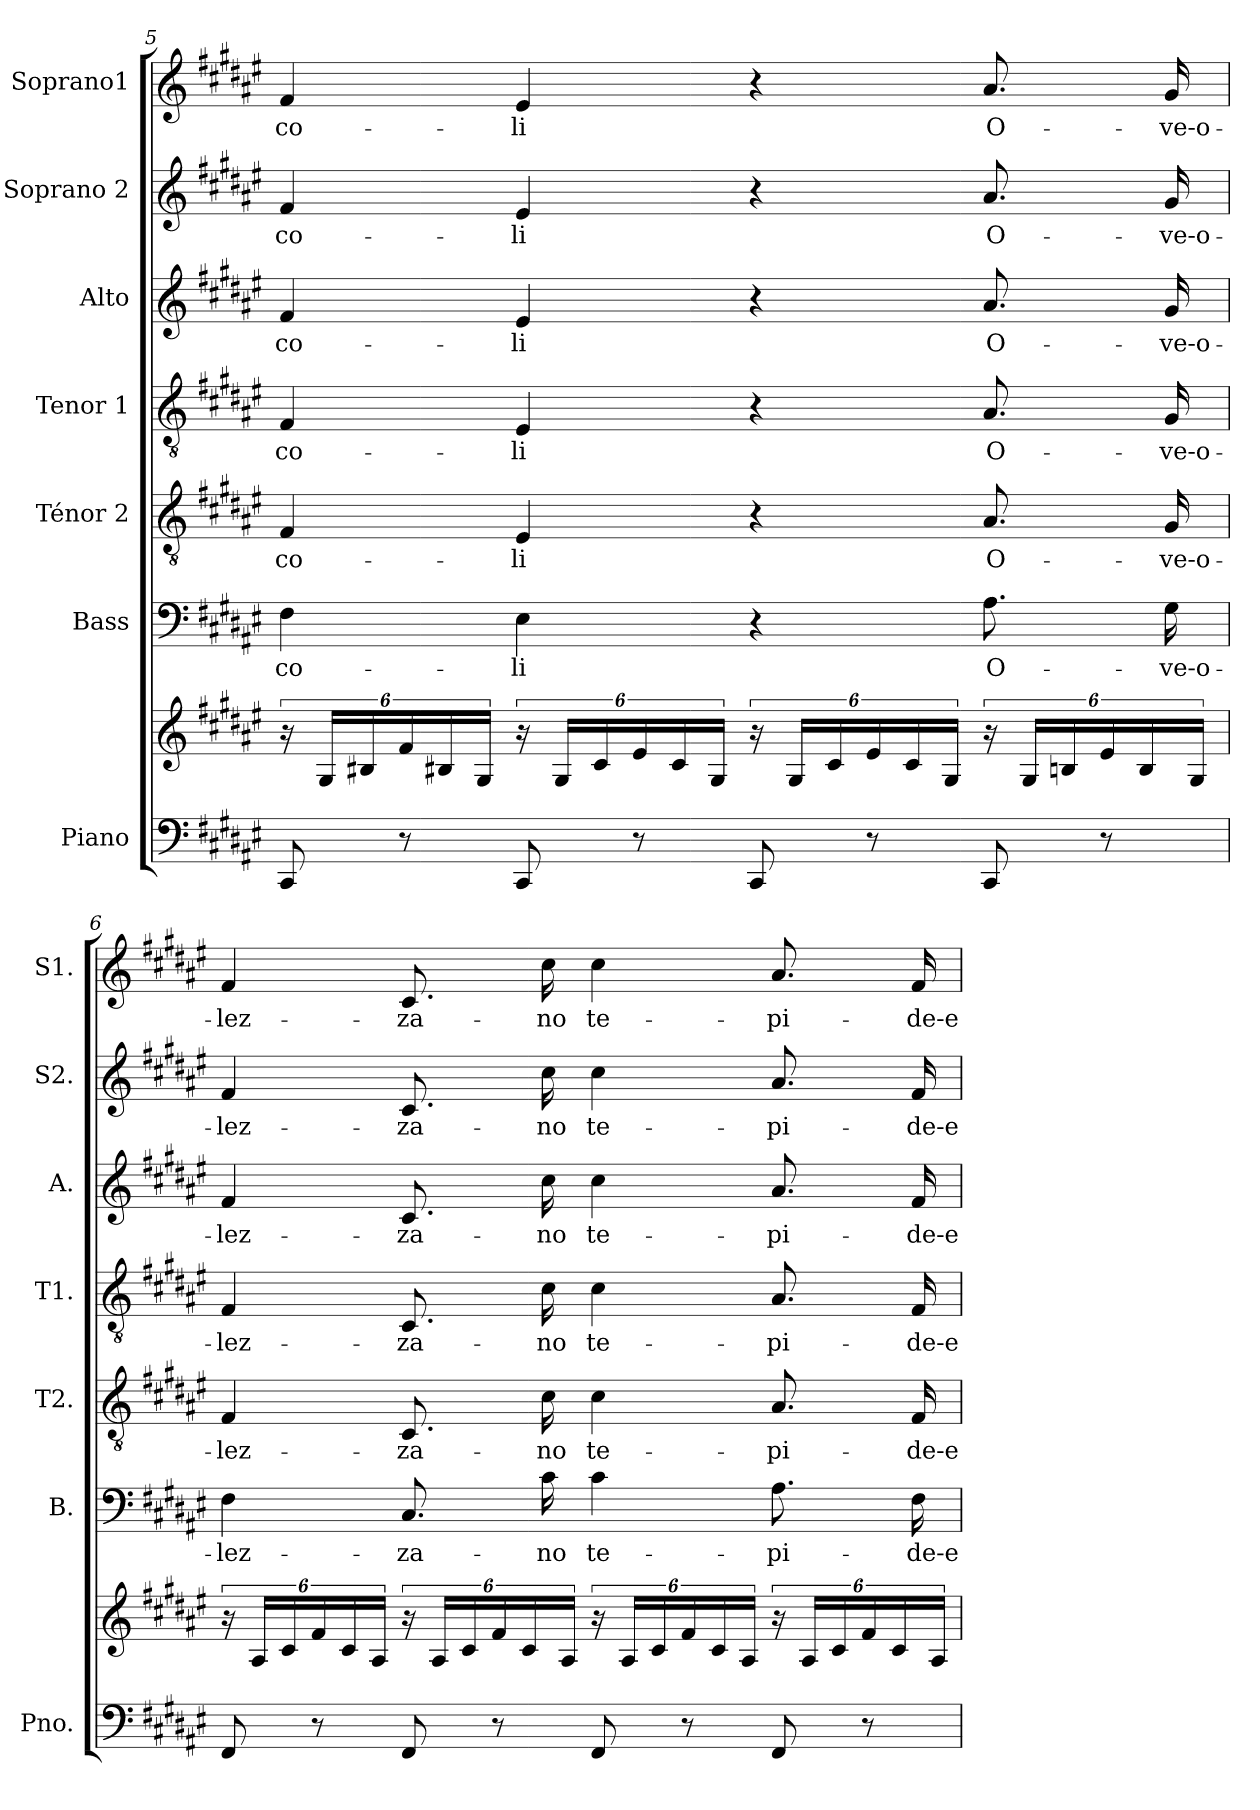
**kern	**kern	**kern	**text	**kern	**text	**kern	**text	**kern	**text	**kern	**text	**kern	**text
*part7	*part7	*part6	*part6	*part5	*part5	*part4	*part4	*part3	*part3	*part2	*part2	*part1	*part1
*staff8	*staff7	*staff6	*staff6	*staff5	*staff5	*staff4	*staff4	*staff3	*staff3	*staff2	*staff2	*staff1	*staff1
*I"Piano	*	*I"Bass	*	*I"Ténor 2	*	*I"Tenor 1	*	*I"Alto	*	*I"Soprano 2	*	*I"Soprano1	*
*I'Pno.	*	*I'B.	*	*I'T2.	*	*I'T1.	*	*I'A.	*	*I'S2.	*	*I'S1.	*
*clefF4	*clefG2	*clefF4	*	*clefGv2	*	*clefGv2	*	*clefG2	*	*clefG2	*	*clefG2	*
*k[f#c#g#d#a#e#]	*k[f#c#g#d#a#e#]	*k[f#c#g#d#a#e#]	*	*k[f#c#g#d#a#e#]	*	*k[f#c#g#d#a#e#]	*	*k[f#c#g#d#a#e#]	*	*k[f#c#g#d#a#e#]	*	*k[f#c#g#d#a#e#]	*
=5	=5	=5	=5	=5	=5	=5	=5	=5	=5	=5	=5	=5	=5
8CC#/	24r	4F#\	co-	4F#/	co-	4F#/	co-	4f#/	co-	4f#/	co-	4f#/	co-
.	24G#/LL	.	.	.	.	.	.	.	.	.	.	.	.
.	24B#X/	.	.	.	.	.	.	.	.	.	.	.	.
8r	24f#/	.	.	.	.	.	.	.	.	.	.	.	.
.	24B#X/	.	.	.	.	.	.	.	.	.	.	.	.
.	24G#/JJ	.	.	.	.	.	.	.	.	.	.	.	.
8CC#/	24r	4E#\	-li	4E#/	-li	4E#/	-li	4e#/	-li	4e#/	-li	4e#/	-li
.	24G#/LL	.	.	.	.	.	.	.	.	.	.	.	.
.	24c#/	.	.	.	.	.	.	.	.	.	.	.	.
8r	24e#/	.	.	.	.	.	.	.	.	.	.	.	.
.	24c#/	.	.	.	.	.	.	.	.	.	.	.	.
.	24G#/JJ	.	.	.	.	.	.	.	.	.	.	.	.
8CC#/	24r	4r	.	4r	.	4r	.	4r	.	4r	.	4r	.
.	24G#/LL	.	.	.	.	.	.	.	.	.	.	.	.
.	24c#/	.	.	.	.	.	.	.	.	.	.	.	.
8r	24e#/	.	.	.	.	.	.	.	.	.	.	.	.
.	24c#/	.	.	.	.	.	.	.	.	.	.	.	.
.	24G#/JJ	.	.	.	.	.	.	.	.	.	.	.	.
8CC#/	24r	8.A#\	O-	8.A#/	O-	8.A#/	O-	8.a#/	O-	8.a#/	O-	8.a#/	O-
.	24G#/LL	.	.	.	.	.	.	.	.	.	.	.	.
.	24Bn/	.	.	.	.	.	.	.	.	.	.	.	.
8r	24e#/	.	.	.	.	.	.	.	.	.	.	.	.
.	24B/	.	.	.	.	.	.	.	.	.	.	.	.
.	.	16G#\	-ve-o-	16G#/	-ve-o-	16G#/	-ve-o-	16g#/	-ve-o-	16g#/	-ve-o-	16g#/	-ve-o-
.	24G#/JJ	.	.	.	.	.	.	.	.	.	.	.	.
!!LO:LB:g=z
=6	=6	=6	=6	=6	=6	=6	=6	=6	=6	=6	=6	=6	=6
8FF#/	24r	4F#\	-lez-	4F#/	-lez-	4F#/	-lez-	4f#/	-lez-	4f#/	-lez-	4f#/	-lez-
.	24A#/LL	.	.	.	.	.	.	.	.	.	.	.	.
.	24c#/	.	.	.	.	.	.	.	.	.	.	.	.
8r	24f#/	.	.	.	.	.	.	.	.	.	.	.	.
.	24c#/	.	.	.	.	.	.	.	.	.	.	.	.
.	24A#/JJ	.	.	.	.	.	.	.	.	.	.	.	.
8FF#/	24r	8.C#/	-za-	8.C#/	-za-	8.C#/	-za-	8.c#/	-za-	8.c#/	-za-	8.c#/	-za-
.	24A#/LL	.	.	.	.	.	.	.	.	.	.	.	.
.	24c#/	.	.	.	.	.	.	.	.	.	.	.	.
8r	24f#/	.	.	.	.	.	.	.	.	.	.	.	.
.	24c#/	.	.	.	.	.	.	.	.	.	.	.	.
.	.	16c#\	-no	16c#\	-no	16c#\	-no	16cc#\	-no	16cc#\	-no	16cc#\	-no
.	24A#/JJ	.	.	.	.	.	.	.	.	.	.	.	.
8FF#/	24r	4c#\	te-	4c#\	te-	4c#\	te-	4cc#\	te-	4cc#\	te-	4cc#\	te-
.	24A#/LL	.	.	.	.	.	.	.	.	.	.	.	.
.	24c#/	.	.	.	.	.	.	.	.	.	.	.	.
8r	24f#/	.	.	.	.	.	.	.	.	.	.	.	.
.	24c#/	.	.	.	.	.	.	.	.	.	.	.	.
.	24A#/JJ	.	.	.	.	.	.	.	.	.	.	.	.
8FF#/	24r	8.A#\	-pi-	8.A#/	-pi-	8.A#/	-pi-	8.a#/	-pi-	8.a#/	-pi-	8.a#/	-pi-
.	24A#/LL	.	.	.	.	.	.	.	.	.	.	.	.
.	24c#/	.	.	.	.	.	.	.	.	.	.	.	.
8r	24f#/	.	.	.	.	.	.	.	.	.	.	.	.
.	24c#/	.	.	.	.	.	.	.	.	.	.	.	.
.	.	16F#\	-de-e	16F#/	-de-e	16F#/	-de-e	16f#/	-de-e	16f#/	-de-e	16f#/	-de-e
.	24A#/JJ	.	.	.	.	.	.	.	.	.	.	.	.
=	=	=	=	=	=	=	=	=	=	=	=	=	=
*-	*-	*-	*-	*-	*-	*-	*-	*-	*-	*-	*-	*-	*-
